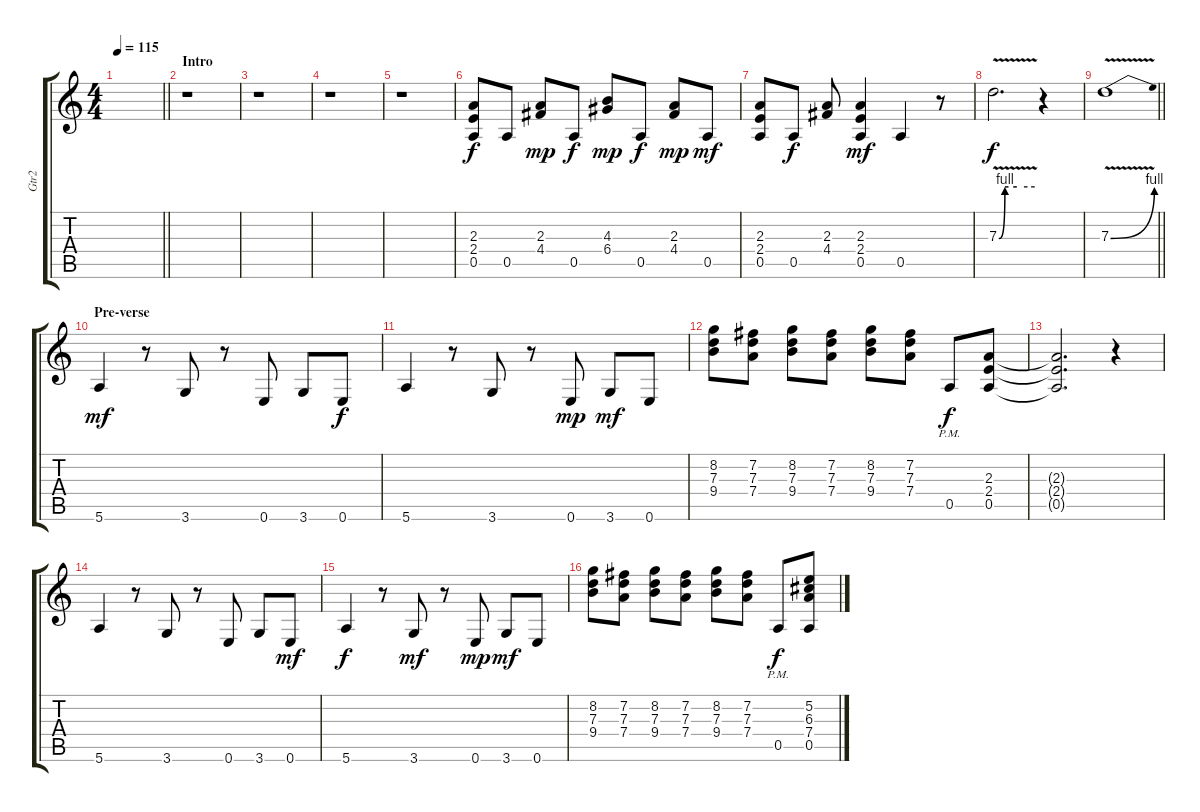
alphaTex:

\track ("Gtr2" "Gtr2") {instrument distortionguitar}
\staff {score tabs}
\tuning (E4 B3 G3 D3 A2 E2) {hide}
\ts (4 4)
\tempo 115
\clef g2
\barLineRight lightlight
\ks c
|
\section ("" "Intro")
r.1 |
r.1 |
r.1 |
r.1 |
(2.3 2.4 0.5).8 0.5.8 (2.3 4.4).8{dy mp} 0.5.8{dy f} (4.3 6.4).8{dy mp} 0.5.8{dy f} (2.3 4.4).8{dy mp} 0.5.8{dy mf} |
(2.3 2.4 0.5).8 0.5.8{dy f} (2.3 4.4).8 (2.3 2.4 0.5).4{dy mf} 0.5.4 r.8 |
7.3{be (custom 0 0 10 4 16 4 30 4 60 4) v}.2{d dy f} r.4 |
\barLineRight lightlight
7.3{be (bend 0 0 60 4) v}.1 |
\section ("" "Pre-verse")
5.6.4{dy mf} r.8 3.6.8 r.8 0.6.8 3.6.8 0.6.8{dy f} |
5.6.4 r.8 3.6.8 r.8 0.6.8{dy mp} 3.6.8{dy mf} 0.6.8 |
(8.2 7.3 9.4).8 (7.2 7.3 7.4).8 (8.2 7.3 9.4).8 (7.2 7.3 7.4).8 (8.2 7.3 9.4).8 (7.2 7.3 7.4).8 0.5{pm}.8{dy f} (2.3 2.4 0.5).8 |
(2.3{t} 2.4{t} 0.5{t}).2{d} r.4 |
5.6.4 r.8 3.6.8 r.8 0.6.8 3.6.8 0.6.8{dy mf} |
5.6.4{dy f} r.8 3.6.8{dy mf} r.8 0.6.8{dy mp} 3.6.8{dy mf} 0.6.8 |
(8.2 7.3 9.4).8 (7.2 7.3 7.4).8 (8.2 7.3 9.4).8 (7.2 7.3 7.4).8 (8.2 7.3 9.4).8 (7.2 7.3 7.4).8 0.5{pm}.8{dy f} (5.2 6.3 7.4 0.5).8
